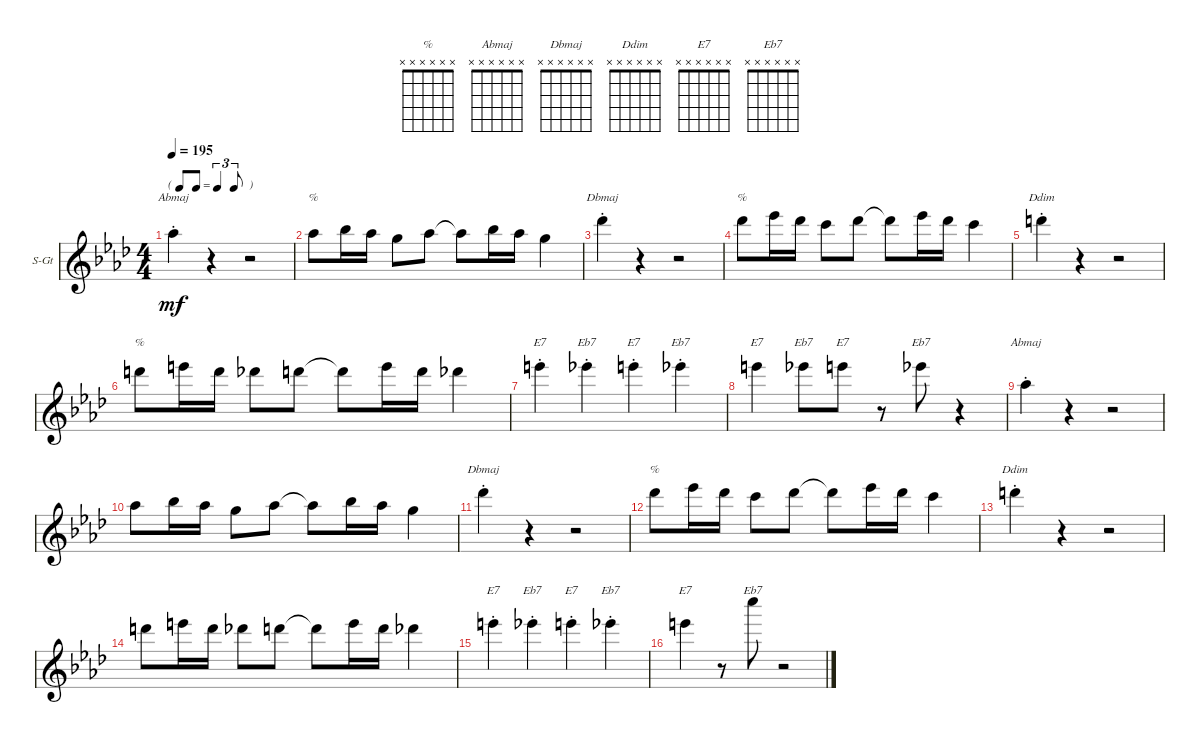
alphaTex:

\defaultSystemsLayout 4
\bracketExtendMode groupsimilarinstruments
\firstSystemTrackNameOrientation horizontal
\otherSystemsTrackNameOrientation horizontal
\track ("Steel Guitar" "S-Gt") {instrument acousticguitarsteel}
\staff {score}
\tuning (E4 B3 G3 D3 A2 E2)
\chord ("%" x x x x x x)
\chord ("Abmaj" x x x x x x)
\chord ("Dbmaj" x x x x x x)
\chord ("Ddim" x x x x x x)
\chord ("E7" x x x x x x)
\chord ("Eb7" x x x x x x)
\ts (4 4)
\tf triplet8th
\tempo 195
\clef g2
\ks ab
9.2{st}.4{ch "Abmaj" dy mf} r.4 r.2 |
9.2.8{ch "%"} 11.2.16 9.2.16 8.2.8 9.2.8 9.2{t}.8 11.2.16 9.2.16 8.2.4 |
9.1{st}.4{ch "Dbmaj"} r.4 r.2 |
9.1.8{ch "%"} 11.1.16 9.1.16 8.1.8 9.1.8 9.1{t}.8 11.1.16 9.1.16 8.1.4 |
10.1{st}.4{ch "Ddim"} r.4 r.2 |
10.1.8{ch "%"} 12.1.16 10.1.16 9.1.8 10.1.8 10.1{t}.8 12.1.16 10.1.16 9.1.4 |
12.1{st}.4{ch "E7"} 11.1{st}.4{ch "Eb7"} 12.1{st}.4{ch "E7"} 11.1{st}.4{ch "Eb7"} |
12.1.4{ch "E7"} 11.1.8{ch "Eb7"} 12.1.8{ch "E7"} r.8 11.1.8{ch "Eb7"} r.4 |
9.2{st}.4{ch "Abmaj"} r.4 r.2 |
9.2.8 11.2.16 9.2.16 8.2.8 9.2.8 9.2{t}.8 11.2.16 9.2.16 8.2.4 |
9.1{st}.4{ch "Dbmaj"} r.4 r.2 |
9.1.8{ch "%"} 11.1.16 9.1.16 8.1.8 9.1.8 9.1{t}.8 11.1.16 9.1.16 8.1.4 |
10.1{st}.4{ch "Ddim"} r.4 r.2 |
10.1.8 12.1.16 10.1.16 9.1.8 10.1.8 10.1{t}.8 12.1.16 10.1.16 9.1.4 |
12.1{st}.4{ch "E7"} 11.1{st}.4{ch "Eb7"} 12.1{st}.4{ch "E7"} 11.1{st}.4{ch "Eb7"} |
12.1.4{ch "E7"} r.8 20.1.8{ch "Eb7"} r.2
